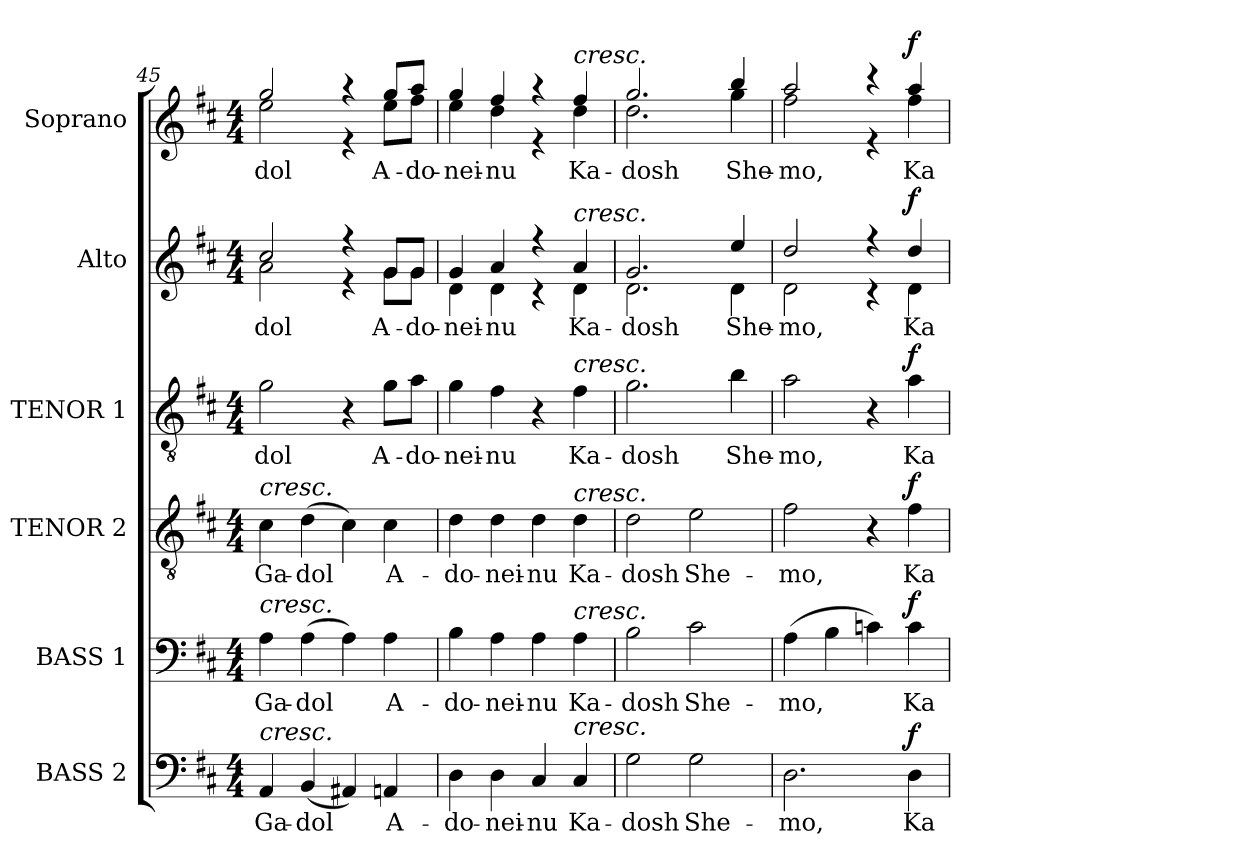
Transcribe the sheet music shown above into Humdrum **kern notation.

**kern	**text	**dynam	**kern	**text	**dynam	**kern	**text	**dynam	**kern	**text	**dynam	**kern	**text	**dynam	**kern	**text	**dynam
*part6	*part6	*part6	*part5	*part5	*part5	*part4	*part4	*part4	*part3	*part3	*part3	*part2	*part2	*part2	*part1	*part1	*part1
*staff6	*staff6	*staff6	*staff5	*staff5	*staff5	*staff4	*staff4	*staff4	*staff3	*staff3	*staff3	*staff2	*staff2	*staff2	*staff1	*staff1	*staff1
*I"BASS 2	*	*	*I"BASS 1	*	*	*I"TENOR 2	*	*	*I"TENOR 1	*	*	*I"Alto	*	*	*I"Soprano	*	*
*I'B. 2	*	*	*I'B. 1	*	*	*I'T. 2	*	*	*I'T. 1	*	*	*I'A.	*	*	*I'S.	*	*
*clefF4	*	*	*clefF4	*	*	*clefGv2	*	*	*clefGv2	*	*	*clefG2	*	*	*clefG2	*	*
*	*	*	*	*	*	*ITrd7c12	*	*	*ITrd7c12	*	*	*	*	*	*	*	*
*k[f#c#]	*	*	*k[f#c#]	*	*	*k[f#c#]	*	*	*k[f#c#]	*	*	*k[f#c#]	*	*	*k[f#c#]	*	*
*D:	*	*	*D:	*	*	*D:	*	*	*D:	*	*	*D:	*	*	*D:	*	*
*M4/4	*	*	*M4/4	*	*	*M4/4	*	*	*M4/4	*	*	*M4/4	*	*	*M4/4	*	*
=45	=45	=45	=45	=45	=45	=45	=45	=45	=45	=45	=45	=45	=45	=45	=45	=45	=45
!	!LO:LY:b:color=#000000	!	!	!	!	!	!	!	!	!	!	!	!	!	!	!	!
!	!	!	!	!LO:LY:b:color=#000000	!	!	!	!	!	!	!	!	!	!	!	!	!
!	!	!	!	!	!	!	!LO:LY:b:color=#000000	!	!	!	!	!	!	!	!	!	!
!	!	!	!	!	!	!	!	!	!	!LO:LY:b:color=#000000	!	!	!	!	!	!	!
!	!	!	!	!	!	!	!	!	!	!	!	!	!LO:LY:b:color=#000000	!	!	!	!
*	*	*	*	*	*	*	*	*	*	*	*	*^	*	*	*	*	*
!	!	!	!	!	!	!LO:TX:a:i:t=cresc.	!	!	!	!	!	!	!	!	!	!	!	!
!	!	!	!LO:TX:a:i:t=cresc.	!	!	!	!	!	!	!	!	!	!	!	!	!	!	!
!LO:TX:a:i:t=cresc.	!	!	!	!	!	!	!	!	!	!	!	!	!	!	!	!	!	!
!	!	!	!	!	!	!	!	!	!	!	!	!	!	!	!	!	!LO:LY:b:color=#000000	!
*	*	*	*	*	*	*	*	*	*	*	*	*	*	*	*	*^	*	*
4AAi/	Ga-	.	4Ai\	Ga-	.	4C#i\	Ga-	.	2Gi\	-dol	.	2cc#i/	2ai\	-dol	.	2ggi/	2eei\	-dol	.
!	!LO:LY:b:color=#000000	!	!	!	!	!	!	!	!	!	!	!	!	!	!	!	!	!	!
!	!	!	!	!LO:LY:b:color=#000000	!	!	!	!	!	!	!	!	!	!	!	!	!	!	!
!	!	!	!	!	!	!	!LO:LY:b:color=#000000	!	!	!	!	!	!	!	!	!	!	!	!
(4BBi/	-dol	.	(4Ai\	-dol	.	(4Di\	-dol	.	.	.	.	.	.	.	.	.	.	.	.
4AA#Xi/)	.	.	4Ai\)	.	.	4C#i\)	.	.	4r	.	.	4r	4r	.	.	4r	4r	.	.
!	!LO:LY:b:color=#000000	!	!	!	!	!	!	!	!	!	!	!	!	!	!	!	!	!	!
!	!	!	!	!LO:LY:b:color=#000000	!	!	!	!	!	!	!	!	!	!	!	!	!	!	!
!	!	!	!	!	!	!	!LO:LY:b:color=#000000	!	!	!	!	!	!	!	!	!	!	!	!
!	!	!	!	!	!	!	!	!	!	!LO:LY:b:color=#000000	!	!	!	!	!	!	!	!	!
!	!	!	!	!	!	!	!	!	!	!	!	!	!	!LO:LY:b:color=#000000	!	!	!	!	!
!	!	!	!	!	!	!	!	!	!	!	!	!	!	!	!	!	!	!LO:LY:b:color=#000000	!
4AAni/	A-	.	4Ai\	A-	.	4C#i\	A-	.	8Gi\L	A-	.	8gi/L	8gi\L	A-	.	8ggi/L	8eei\L	A-	.
!	!	!	!	!	!	!	!	!	!	!LO:LY:b:color=#000000	!	!	!	!	!	!	!	!	!
!	!	!	!	!	!	!	!	!	!	!	!	!	!	!LO:LY:b:color=#000000	!	!	!	!	!
!	!	!	!	!	!	!	!	!	!	!	!	!	!	!	!	!	!	!LO:LY:b:color=#000000	!
.	.	.	.	.	.	.	.	.	8Ai\J	-do-	.	8gi/J	8gi\J	-do-	.	8aai/J	8ff#i\J	-do-	.
=46	=46	=46	=46	=46	=46	=46	=46	=46	=46	=46	=46	=46	=46	=46	=46	=46	=46	=46	=46
!	!LO:LY:b:color=#000000	!	!	!	!	!	!	!	!	!	!	!	!	!	!	!	!	!	!
!	!	!	!	!LO:LY:b:color=#000000	!	!	!	!	!	!	!	!	!	!	!	!	!	!	!
!	!	!	!	!	!	!	!LO:LY:b:color=#000000	!	!	!	!	!	!	!	!	!	!	!	!
!	!	!	!	!	!	!	!	!	!	!LO:LY:b:color=#000000	!	!	!	!	!	!	!	!	!
!	!	!	!	!	!	!	!	!	!	!	!	!	!	!LO:LY:b:color=#000000	!	!	!	!	!
!	!	!	!	!	!	!	!	!	!	!	!	!	!	!	!	!	!	!LO:LY:b:color=#000000	!
4Di\	-do-	.	4Bi\	-do-	.	4Di\	-do-	.	4Gi\	-nei-	.	4gi/	4di\	-nei-	.	4ggi/	4eei\	-nei-	.
!	!LO:LY:b:color=#000000	!	!	!	!	!	!	!	!	!	!	!	!	!	!	!	!	!	!
!	!	!	!	!LO:LY:b:color=#000000	!	!	!	!	!	!	!	!	!	!	!	!	!	!	!
!	!	!	!	!	!	!	!LO:LY:b:color=#000000	!	!	!	!	!	!	!	!	!	!	!	!
!	!	!	!	!	!	!	!	!	!	!LO:LY:b:color=#000000	!	!	!	!	!	!	!	!	!
!	!	!	!	!	!	!	!	!	!	!	!	!	!	!LO:LY:b:color=#000000	!	!	!	!	!
!	!	!	!	!	!	!	!	!	!	!	!	!	!	!	!	!	!	!LO:LY:b:color=#000000	!
4Di\	-nei-	.	4Ai\	-nei-	.	4Di\	-nei-	.	4F#i\	-nu	.	4ai/	4di\	-nu	.	4ff#i/	4ddi\	-nu	.
!	!LO:LY:b:color=#000000	!	!	!	!	!	!	!	!	!	!	!	!	!	!	!	!	!	!
!	!	!	!	!LO:LY:b:color=#000000	!	!	!	!	!	!	!	!	!	!	!	!	!	!	!
!	!	!	!	!	!	!	!LO:LY:b:color=#000000	!	!	!	!	!	!	!	!	!	!	!	!
4C#i/	-nu	.	4Ai\	-nu	.	4Di\	-nu	.	4r	.	.	4r	4r	.	.	4r	4r	.	.
!	!LO:LY:b:color=#000000	!	!	!	!	!	!	!	!	!	!	!	!	!	!	!	!	!	!
!	!	!	!	!LO:LY:b:color=#000000	!	!	!	!	!	!	!	!	!	!	!	!	!	!	!
!	!	!	!	!	!	!	!LO:LY:b:color=#000000	!	!	!	!	!	!	!	!	!	!	!	!
!	!	!	!	!	!	!	!	!	!	!LO:LY:b:color=#000000	!	!	!	!	!	!	!	!	!
!	!	!	!	!	!	!	!	!	!	!	!	!	!	!LO:LY:b:color=#000000	!	!	!	!	!
!	!	!	!	!	!	!	!	!	!	!	!	!	!	!	!	!LO:TX:a:i:t=cresc.	!	!	!
!	!	!	!	!	!	!	!	!	!	!	!	!LO:TX:a:i:t=cresc.	!	!	!	!	!	!	!
!	!	!	!	!	!	!	!	!	!LO:TX:a:i:t=cresc.	!	!	!	!	!	!	!	!	!	!
!	!	!	!	!	!	!LO:TX:a:i:t=cresc.	!	!	!	!	!	!	!	!	!	!	!	!	!
!	!	!	!LO:TX:a:i:t=cresc.	!	!	!	!	!	!	!	!	!	!	!	!	!	!	!	!
!LO:TX:a:i:t=cresc.	!	!	!	!	!	!	!	!	!	!	!	!	!	!	!	!	!	!	!
!	!	!	!	!	!	!	!	!	!	!	!	!	!	!	!	!	!	!LO:LY:b:color=#000000	!
4C#i/	Ka-	.	4Ai\	Ka-	.	4Di\	Ka-	.	4F#i\	Ka-	.	4ai/	4di\	Ka-	.	4ff#i/	4ddi\	Ka-	.
=47	=47	=47	=47	=47	=47	=47	=47	=47	=47	=47	=47	=47	=47	=47	=47	=47	=47	=47	=47
!	!LO:LY:b:color=#000000	!	!	!	!	!	!	!	!	!	!	!	!	!	!	!	!	!	!
!	!	!	!	!LO:LY:b:color=#000000	!	!	!	!	!	!	!	!	!	!	!	!	!	!	!
!	!	!	!	!	!	!	!LO:LY:b:color=#000000	!	!	!	!	!	!	!	!	!	!	!	!
!	!	!	!	!	!	!	!	!	!	!LO:LY:b:color=#000000	!	!	!	!	!	!	!	!	!
!	!	!	!	!	!	!	!	!	!	!	!	!	!	!LO:LY:b:color=#000000	!	!	!	!	!
!	!	!	!	!	!	!	!	!	!	!	!	!	!	!	!	!	!	!LO:LY:b:color=#000000	!
2Gi\	-dosh	.	2Bi\	-dosh	.	2Di\	-dosh	.	2.Gi\	-dosh	.	2.gi/	2.di\	-dosh	.	2.ggi/	2.ddi\	-dosh	.
!	!LO:LY:b:color=#000000	!	!	!	!	!	!	!	!	!	!	!	!	!	!	!	!	!	!
!	!	!	!	!LO:LY:b:color=#000000	!	!	!	!	!	!	!	!	!	!	!	!	!	!	!
!	!	!	!	!	!	!	!LO:LY:b:color=#000000	!	!	!	!	!	!	!	!	!	!	!	!
2Gi\	She-	.	2c#i\	She-	.	2Ei\	She-	.	.	.	.	.	.	.	.	.	.	.	.
!	!	!	!	!	!	!	!	!	!	!LO:LY:b:color=#000000	!	!	!	!	!	!	!	!	!
!	!	!	!	!	!	!	!	!	!	!	!	!	!	!LO:LY:b:color=#000000	!	!	!	!	!
!	!	!	!	!	!	!	!	!	!	!	!	!	!	!	!	!	!	!LO:LY:b:color=#000000	!
.	.	.	.	.	.	.	.	.	4Bi\	She-	.	4eei/	4di\	She-	.	4bbi/	4ggi\	She-	.
=48	=48	=48	=48	=48	=48	=48	=48	=48	=48	=48	=48	=48	=48	=48	=48	=48	=48	=48	=48
!	!LO:LY:b:color=#000000	!	!	!	!	!	!	!	!	!	!	!	!	!	!	!	!	!	!
!	!	!	!	!LO:LY:b:color=#000000	!	!	!	!	!	!	!	!	!	!	!	!	!	!	!
!	!	!	!	!	!	!	!LO:LY:b:color=#000000	!	!	!	!	!	!	!	!	!	!	!	!
!	!	!	!	!	!	!	!	!	!	!LO:LY:b:color=#000000	!	!	!	!	!	!	!	!	!
!	!	!	!	!	!	!	!	!	!	!	!	!	!	!LO:LY:b:color=#000000	!	!	!	!	!
!	!	!	!	!	!	!	!	!	!	!	!	!	!	!	!	!	!	!LO:LY:b:color=#000000	!
2.Di\	-mo,	.	(4Ai\	-mo,	.	2F#i\	-mo,	.	2Ai\	-mo,	.	2ddi/	2di\	-mo,	.	2aai/	2ff#i\	-mo,	.
.	.	.	4Bi\	.	.	.	.	.	.	.	.	.	.	.	.	.	.	.	.
.	.	.	4cni\)	.	.	4r	.	.	4r	.	.	4r	4r	.	.	4r	4r	.	.
!	!LO:LY:b:color=#000000	!	!	!	!	!	!	!	!	!	!	!	!	!	!	!	!	!	!
!	!	!	!	!LO:LY:b:color=#000000	!	!	!	!	!	!	!	!	!	!	!	!	!	!	!
!	!	!	!	!	!	!	!LO:LY:b:color=#000000	!	!	!	!	!	!	!	!	!	!	!	!
!	!	!	!	!	!	!	!	!	!	!LO:LY:b:color=#000000	!	!	!	!	!	!	!	!	!
!	!	!	!	!	!	!	!	!	!	!	!	!	!	!LO:LY:b:color=#000000	!	!	!	!	!
!	!	!	!	!	!	!	!	!	!	!	!	!	!	!	!	!	!	!LO:LY:b:color=#000000	!
4Di\	Ka-	f	4ci\	Ka-	f	4F#i\	Ka-	f	4Ai\	Ka-	f	4ddi/	4di\	Ka-	f	4aai/	4ff#i\	Ka-	f
*	*	*	*	*	*	*	*	*	*	*	*	*v	*v	*	*	*	*	*	*
*	*	*	*	*	*	*	*	*	*	*	*	*	*	*	*v	*v	*	*
=	=	=	=	=	=	=	=	=	=	=	=	=	=	=	=	=	=
*-	*-	*-	*-	*-	*-	*-	*-	*-	*-	*-	*-	*-	*-	*-	*-	*-	*-
